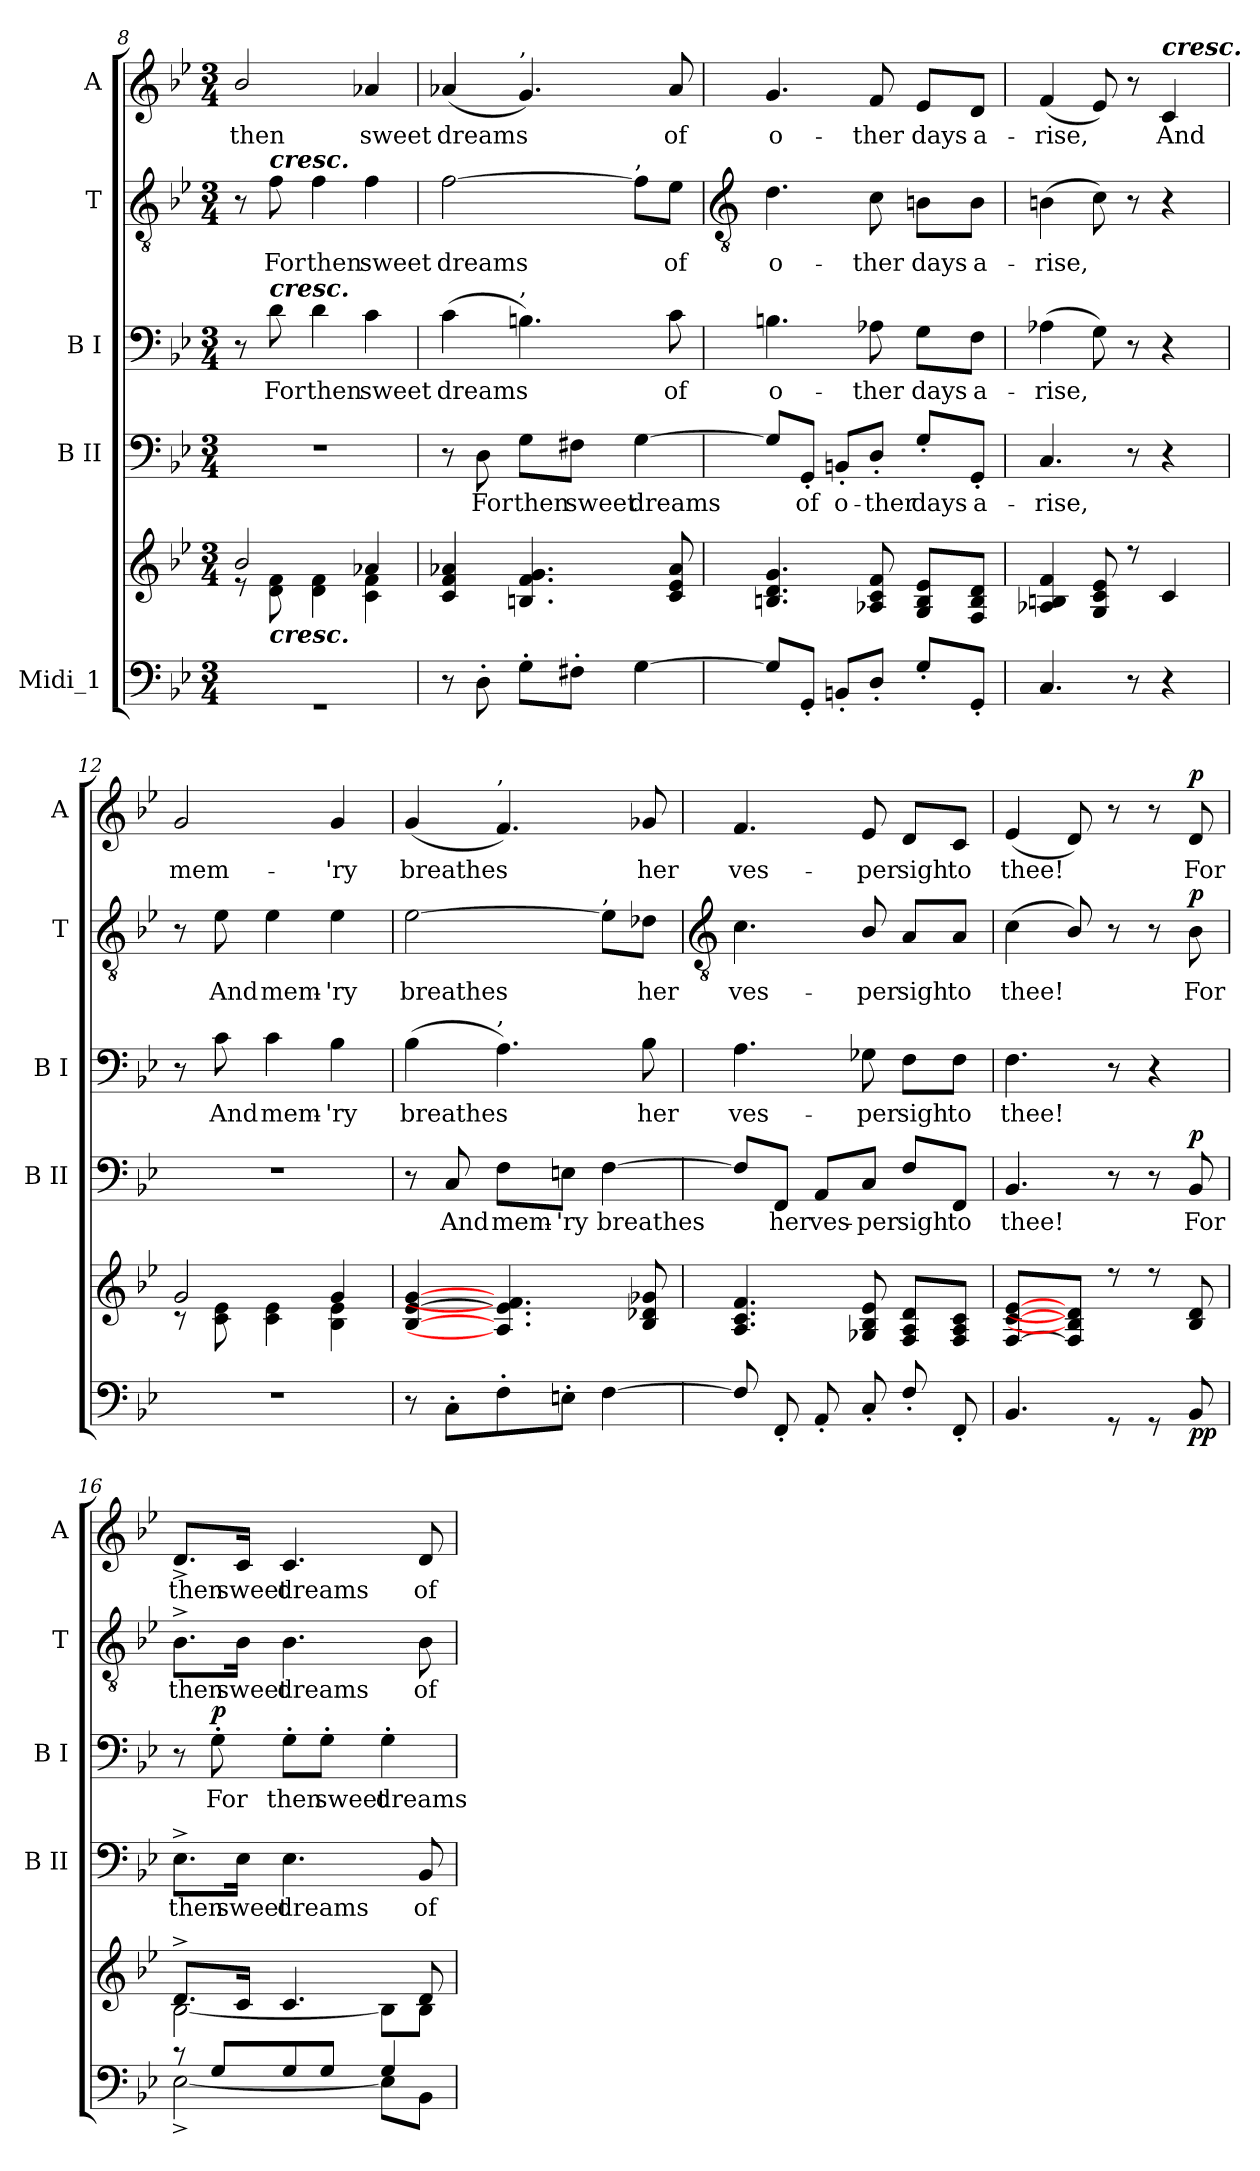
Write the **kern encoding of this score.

**kern	**kern	**dynam	**kern	**text	**dynam	**kern	**text	**dynam	**kern	**text	**dynam	**kern	**text	**dynam
*part5	*part5	*part5	*part4	*part4	*part4	*part3	*part3	*part3	*part2	*part2	*part2	*part1	*part1	*part1
*staff6	*staff5	*staff5/6	*staff4	*staff4	*staff4	*staff3	*staff3	*staff3	*staff2	*staff2	*staff2	*staff1	*staff1	*staff1
*I"Midi_1	*	*	*I"B II	*	*	*I"B I	*	*	*I"T	*	*	*I"A	*	*
*	*	*	*I'B II	*	*	*I'B I	*	*	*I'T	*	*	*I'A	*	*
*clefF4	*clefG2	*	*clefF4	*	*	*clefF4	*	*	*clefGv2	*	*	*clefG2	*	*
*k[b-e-]	*k[b-e-]	*	*k[b-e-]	*	*	*k[b-e-]	*	*	*k[b-e-]	*	*	*k[b-e-]	*	*
*B-:	*B-:	*	*B-:	*	*	*B-:	*	*	*B-:	*	*	*B-:	*	*
*M3/4	*M3/4	*	*M3/4	*	*	*M3/4	*	*	*M3/4	*	*	*M3/4	*	*
=8	=8	=8	=8	=8	=8	=8	=8	=8	=8	=8	=8	=8	=8	=8
*^	*	*	*	*	*	*	*	*	*	*	*	*	*	*
!LO:N:vis=1	!LO:N:vis=1	!	!	!LO:N:vis=1	!	!	!	!	!	!	!	!	!	!LO:LY:b	!
*	*	*^	*	*	*	*	*	*	*	*	*	*	*	*	*
2.ryy	2.r	2b-/	8r	.	2.r	.	.	8r	.	.	8r	.	.	2b-/	then	.
!	!	!	!	!	!	!	!	!	!	!	!LO:TX:a:Bi:t=cresc.	!	!	!	!	!
!	!	!	!	!	!	!	!	!LO:TX:a:Bi:t=cresc.	!	!	!	!	!	!	!	!
!	!	!	!LO:TX:b:Bi:t=cresc.	!	!	!	!	!	!	!	!	!	!	!	!	!
!	!	!	!	!	!	!	!	!	!LO:LY:b	!	!	!LO:LY:b	!	!	!	!
.	.	.	8d\ 8f\	.	.	.	.	8d	For	.	8f	For	.	.	.	.
!	!	!	!	!	!	!	!	!	!LO:LY:b	!	!	!LO:LY:b	!	!	!	!
.	.	.	4d\ 4f\	.	.	.	.	4d	then	.	4f	then	.	.	.	.
!	!	!	!	!	!	!	!	!	!LO:LY:b	!	!	!LO:LY:b	!	!	!LO:LY:b	!
.	.	4a-X/	4c\ 4f\	.	.	.	.	4c	sweet	.	4f	sweet	.	4a-X	sweet	.
*v	*v	*	*	*	*	*	*	*	*	*	*	*	*	*	*	*
=9	=9	=9	=9	=9	=9	=9	=9	=9	=9	=9	=9	=9	=9	=9	=9
!	!	!LO:N:vis=1	!	!	!	!	!	!LO:LY:b	!	!	!LO:LY:b	!	!	!LO:LY:b	!
8r	4c/ 4f/ 4a-X/	2.ryy	.	8r	.	.	(>4c	dreams	.	[2f	dreams	.	(<4a-X	dreams	.
!	!	!	!	!	!LO:LY:b	!	!	!	!	!	!	!	!	!	!
8D'\	.	.	.	8D	For	.	.	.	.	.	.	.	.	.	.
!	!	!	!	!	!	!	!	!	!	!	!	!	!LO:TX:a:t=,	!	!
!	!	!	!	!	!	!	!LO:TX:a:t=,	!	!	!	!	!	!	!	!
!	!	!	!	!	!LO:LY:b	!	!	!	!	!	!	!	!	!	!
8G'\L	4.Bn/ 4.f/ 4.g/	.	.	8G\L	then	.	4.Bn)	.	.	.	.	.	4.g)	.	.
!	!	!	!	!	!LO:LY:b	!	!	!	!	!	!	!	!	!	!
8F#X'\J	.	.	.	8F#X\J	sweet	.	.	.	.	.	.	.	.	.	.
!	!	!	!	!	!	!	!	!	!	!LO:TX:a:t=,	!	!	!	!	!
!	!	!	!	!	!LO:LY:b	!	!	!	!	!	!	!	!	!	!
[4G\	.	.	.	[4G	dreams	.	.	.	.	8f\L]	.	.	.	.	.
!	!	!	!	!	!	!	!	!LO:LY:b	!	!	!LO:LY:b	!	!	!LO:LY:b	!
.	8c/ 8e-/ 8a-/	.	.	.	.	.	8c	of	.	8e-\J	of	.	8a-	of	.
!!LO:LB:g=z
=10	=10	=10	=10	=10	=10	=10	=10	=10	=10	=10	=10	=10	=10	=10	=10
*	*	*	*	*	*	*	*	*	*	*clefGv2	*	*	*	*	*
!	!	!LO:N:vis=1	!	!	!	!	!	!LO:LY:b	!	!	!LO:LY:b	!	!	!LO:LY:b	!
8GL]	4.Bn/ 4.d/ 4.g/	2.ryy	.	8G/L]	.	.	4.Bn	o-	.	4.d	o-	.	4.g	o-	.
!	!	!	!	!	!LO:LY:b	!	!	!	!	!	!	!	!	!	!
8GG'J	.	.	.	8GG'/J	of	.	.	.	.	.	.	.	.	.	.
!	!	!	!	!	!LO:LY:b	!	!	!	!	!	!	!	!	!	!
8BBn'L	.	.	.	8BBn'/L	o-	.	.	.	.	.	.	.	.	.	.
!	!	!	!	!	!LO:LY:b	!	!	!LO:LY:b	!	!	!LO:LY:b	!	!	!LO:LY:b	!
8D'J	8A-X/ 8c/ 8f/	.	.	8D'/J	-ther	.	8A-X	-ther	.	8c	-ther	.	8f	-ther	.
!	!	!	!	!	!LO:LY:b	!	!	!LO:LY:b	!	!	!LO:LY:b	!	!	!LO:LY:b	!
8G'L	8G/ 8B/ 8e-/L	.	.	8G'/L	days	.	8G\L	days	.	8Bn\L	days	.	8e-/L	days	.
!	!	!	!	!	!LO:LY:b	!	!	!LO:LY:b	!	!	!LO:LY:b	!	!	!LO:LY:b	!
8GG'J	8F/ 8B/ 8d/J	.	.	8GG'/J	a-	.	8F\J	a-	.	8B\J	a-	.	8d/J	a-	.
=11	=11	=11	=11	=11	=11	=11	=11	=11	=11	=11	=11	=11	=11	=11	=11
!	!	!LO:N:vis=1	!	!	!LO:LY:b	!	!	!LO:LY:b	!	!	!LO:LY:b	!	!	!LO:LY:b	!
4.C	4A-X/ 4Bn/ 4f/	2.ryy	.	4.C	-rise,	.	(>4A-X	-rise,	.	(>4Bn	-rise,	.	(<4f	-rise,	.
.	8G/ 8c/ 8e-/	.	.	.	.	.	8G)	.	.	8c)	.	.	8e-)	.	.
8r	8r	.	.	8r	.	.	8r	.	.	8r	.	.	8r	.	.
!	!	!	!	!	!	!	!	!	!	!	!	!	!LO:TX:a:Bi:t=cresc.	!	!
!	!	!	!	!	!	!	!	!	!	!	!	!	!	!LO:LY:b	!
4r	4c/	.	.	4r	.	.	4r	.	.	4r	.	.	4c	And	.
=12	=12	=12	=12	=12	=12	=12	=12	=12	=12	=12	=12	=12	=12	=12	=12
!LO:N:vis=1	!	!	!	!LO:N:vis=1	!	!	!	!	!	!	!	!	!	!LO:LY:b	!
2.r	2g/	8r	.	2.r	.	.	8r	.	.	8r	.	.	2g	mem-	.
!	!	!	!	!	!	!	!	!LO:LY:b	!	!	!LO:LY:b	!	!	!	!
.	.	8c\ 8e-\	.	.	.	.	8c	And	.	8e-	And	.	.	.	.
!	!	!	!	!	!	!	!	!LO:LY:b	!	!	!LO:LY:b	!	!	!	!
.	.	4c\ 4e-\	.	.	.	.	4c	mem-	.	4e-	mem-	.	.	.	.
!	!	!	!	!	!	!	!	!LO:LY:b	!	!	!LO:LY:b	!	!	!LO:LY:b	!
.	4g/	4B-\ 4e-\	.	.	.	.	4B-	-'ry	.	4e-	-'ry	.	4g	-'ry	.
=13	=13	=13	=13	=13	=13	=13	=13	=13	=13	=13	=13	=13	=13	=13	=13
!	!	!LO:N:vis=1	!	!	!	!	!	!LO:LY:b	!	!	!LO:LY:b	!	!	!LO:LY:b	!
8r	[4B-/ [4e-/ [4g/	2.ryy	.	8r	.	.	(>4B-	breathes	.	[2e-	breathes	.	(<4g	breathes	.
!	!	!	!	!	!LO:LY:b	!	!	!	!	!	!	!	!	!	!
8C'L	.	.	.	8C	And	.	.	.	.	.	.	.	.	.	.
!	!	!	!	!	!	!	!	!	!	!	!	!	!LO:TX:a:t=,	!	!
!	!	!	!	!	!	!	!LO:TX:a:t=,	!	!	!	!	!	!	!	!
!	!	!	!	!	!LO:LY:b	!	!	!	!	!	!	!	!	!	!
8F'	4.A/] 4.e-/] 4.f/]	.	.	8F\L	mem-	.	4.A)	.	.	.	.	.	4.f)	.	.
!	!	!	!	!	!LO:LY:b	!	!	!	!	!	!	!	!	!	!
8En'J	.	.	.	8En\J	-'ry	.	.	.	.	.	.	.	.	.	.
!	!	!	!	!	!	!	!	!	!	!LO:TX:a:t=,	!	!	!	!	!
!	!	!	!	!	!LO:LY:b	!	!	!	!	!	!	!	!	!	!
[4F	.	.	.	[4F	breathes	.	.	.	.	8e-\L]	.	.	.	.	.
!	!	!	!	!	!	!	!	!LO:LY:b	!	!	!LO:LY:b	!	!	!LO:LY:b	!
.	8B-/ 8d-X/ 8g-X/	.	.	.	.	.	8B-	her	.	8d-X\J	her	.	8g-X	her	.
!!LO:LB:g=z
=14	=14	=14	=14	=14	=14	=14	=14	=14	=14	=14	=14	=14	=14	=14	=14
*	*	*	*	*	*	*	*	*	*	*clefGv2	*	*	*	*	*
!LO:N:vis=1	!	!LO:N:vis=1	!	!	!	!	!	!LO:LY:b	!	!	!LO:LY:b	!	!	!LO:LY:b	!
*^	*	*	*	*	*	*	*	*	*	*	*	*	*	*	*
2.ryy	8F/L]	4.A/ 4.c/ 4.f/	2.ryy	.	8F/L]	.	.	4.A	ves-	.	4.c	ves-	.	4.f	ves-	.
!	!	!	!	!	!	!LO:LY:b	!	!	!	!	!	!	!	!	!	!
.	8FF'/	.	.	.	8FF/J	her	.	.	.	.	.	.	.	.	.	.
!	!	!	!	!	!	!LO:LY:b	!	!	!	!	!	!	!	!	!	!
.	8AA'/	.	.	.	8AA/L	ves-	.	.	.	.	.	.	.	.	.	.
!	!	!	!	!	!	!LO:LY:b	!	!	!LO:LY:b	!	!	!LO:LY:b	!	!	!LO:LY:b	!
.	8C'/	8G-X/ 8B-/ 8e-/	.	.	8C/J	-per	.	8G-X	-per	.	8B-/	-per	.	8e-	-per	.
!	!	!	!	!	!	!LO:LY:b	!	!	!LO:LY:b	!	!	!LO:LY:b	!	!	!LO:LY:b	!
.	8F'/	8F/ 8A/ 8d/L	.	.	8F/L	sigh	.	8F\L	sigh	.	8A/L	sigh	.	8d/L	sigh	.
!	!	!	!	!	!	!LO:LY:b	!	!	!LO:LY:b	!	!	!LO:LY:b	!	!	!LO:LY:b	!
.	8FF'/	8F/ 8A/ 8c/J	.	.	8FF/J	to	.	8F\J	to	.	8A/J	to	.	8c/J	to	.
=15	=15	=15	=15	=15	=15	=15	=15	=15	=15	=15	=15	=15	=15	=15	=15	=15
!LO:N:vis=1	!	!	!LO:N:vis=1	!	!	!LO:LY:b	!	!	!LO:LY:b	!	!	!LO:LY:b	!	!	!LO:LY:b	!
2.ryy	4.BB-/	[4F/ [4c/ [4e-/	2.ryy	.	4.BB-	thee!	.	4.F	thee!	.	(<4c	thee!	.	(<4e-	thee!	.
.	.	8F/] 8B-/] 8d/]J	.	.	.	.	.	.	.	.	8B-/)	.	.	8d)	.	.
.	8r	8r	.	.	8r	.	.	8r	.	.	8r	.	.	8r	.	.
.	8r	8r	.	.	8r	.	.	4r	.	.	8r	.	.	8r	.	.
!	!	!	!	!LO:DY:b=2	!	!LO:LY:b	!	!	!	!	!	!LO:LY:b	!	!	!LO:LY:b	!
!	!	!	!	!LO:DY:n=1:b	!	!	!LO:DY:b	!	!	!	!	!	!LO:DY:b	!	!	!LO:DY:b
.	8BB-/	8B-/ 8d/	.	p p	8BB-	For	p	.	.	.	8B-	For	p	8d	For	p
=16	=16	=16	=16	=16	=16	=16	=16	=16	=16	=16	=16	=16	=16	=16	=16	=16
!	!	!	!	!	!	!LO:LY:b	!	!	!	!	!	!LO:LY:b	!	!	!LO:LY:b	!
8r	[2E-^\	8.d^/L	[2B-\	.	8.E-^\L	then	.	8r	.	.	8.B-^\L	then	.	8.d^/L	then	.
!	!	!	!	!	!	!	!	!	!LO:LY:b	!LO:DY:b	!	!	!	!	!	!
8G/L	.	.	.	.	.	.	.	8G'	For	p	.	.	.	.	.	.
!	!	!	!	!	!	!LO:LY:b	!	!	!	!	!	!LO:LY:b	!	!	!LO:LY:b	!
.	.	16c/J	.	.	16E-\Jk	sweet	.	.	.	.	16B-\Jk	sweet	.	16c/Jk	sweet	.
!	!	!	!	!	!	!LO:LY:b	!	!	!LO:LY:b	!	!	!LO:LY:b	!	!	!LO:LY:b	!
8G/	.	4.c/	.	.	4.E-	dreams	.	8G'\L	then	.	4.B-	dreams	.	4.c	dreams	.
!	!	!	!	!	!	!	!	!	!LO:LY:b	!	!	!	!	!	!	!
8G/J	.	.	.	.	.	.	.	8G'\J	sweet	.	.	.	.	.	.	.
!	!	!	!	!	!	!	!	!	!LO:LY:b	!	!	!	!	!	!	!
4G/	8E-\L]	.	8B-\L]	.	.	.	.	4G'	dreams	.	.	.	.	.	.	.
!	!	!	!	!	!	!LO:LY:b	!	!	!	!	!	!LO:LY:b	!	!	!LO:LY:b	!
.	8BB-\J	8d/	8B-\J	.	8BB-	of	.	.	.	.	8B-	of	.	8d	of	.
*v	*v	*	*	*	*	*	*	*	*	*	*	*	*	*	*	*
*	*v	*v	*	*	*	*	*	*	*	*	*	*	*	*	*
=	=	=	=	=	=	=	=	=	=	=	=	=	=	=
*-	*-	*-	*-	*-	*-	*-	*-	*-	*-	*-	*-	*-	*-	*-
